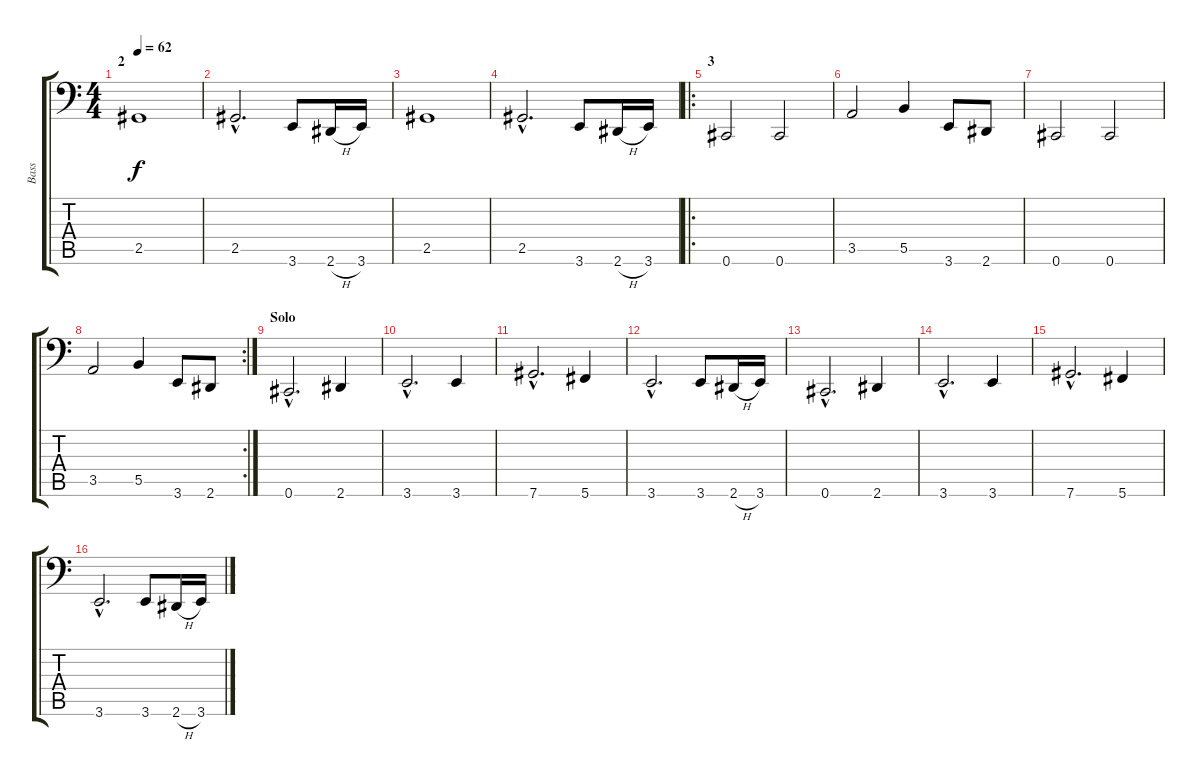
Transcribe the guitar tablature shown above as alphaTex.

\track ("Bass" "Bass") {instrument electricbassfinger}
\staff {score tabs}
\tuning (Db3 Ab2 E2 B1 Gb1 Db1) {hide}
\ts (4 4)
\section ("" "2")
\tempo 62
\clef f4
\ks c
2.5.1{dy f} |
2.5{hac}.2{d} 3.6.8 2.6{h}.16 3.6.16 |
2.5.1 |
2.5{hac}.2{d} 3.6.8 2.6{h}.16 3.6.16 |
\ro
\section ("" "3")
0.6.2 0.6.2 |
3.5.2 5.5.4 3.6.8 2.6.8 |
0.6.2 0.6.2 |
\rc 2
3.5.2 5.5.4 3.6.8 2.6.8 |
\section ("" "Solo")
0.6{hac}.2{d} 2.6.4 |
3.6{hac}.2{d} 3.6.4 |
7.6{hac}.2{d} 5.6.4 |
3.6{hac}.2{d} 3.6.8 2.6{h}.16 3.6.16 |
0.6{hac}.2{d} 2.6.4 |
3.6{hac}.2{d} 3.6.4 |
7.6{hac}.2{d} 5.6.4 |
3.6{hac}.2{d} 3.6.8 2.6{h}.16 3.6.16
